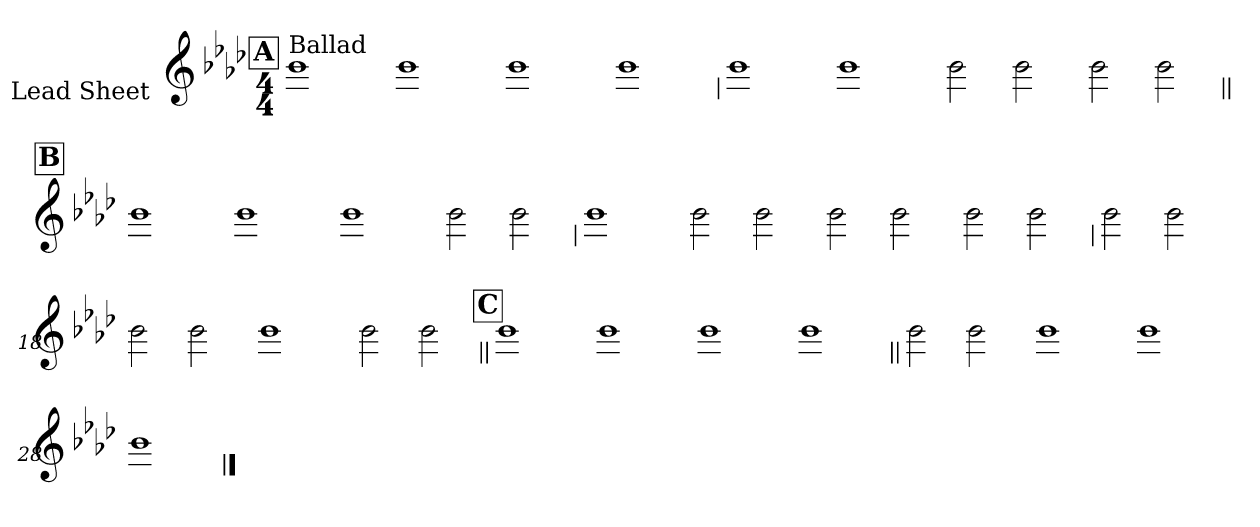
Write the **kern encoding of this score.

**kern
*part1
*staff1
*I"Lead Sheet
*stria0
*clefG2
*k[b-e-a-d-]
*f:
*M4/4
!!LO:REH:place=s1:a:t=A
=1||
!LO:TX:a:t=Ballad
1b-
=2-
1b-
=3-
1b-
=4-
1b-
!!LO:LB:g=z
=5
1b-
=6-
1b-
=7-
2b-
2b-
=8-
2b-
2b-
!!LO:LB:g=z
!!LO:REH:place=s1:a:t=B
=9||
1b-
=10-
1b-
=11-
1b-
=12-
2b-
2b-
!!LO:LB:g=z
=13
1b-
=14-
2b-
2b-
=15-
2b-
2b-
=16-
2b-
2b-
!!LO:LB:g=z
=17
2b-
2b-
=18-
2b-
2b-
=19-
1b-
=20-
2b-
2b-
!!LO:LB:g=z
!!LO:REH:place=s1:a:t=C
=21||
1b-
=22-
1b-
=23-
1b-
=24-
1b-
!!LO:LB:g=z
=25||
2b-
2b-
=26-
1b-
=27-
1b-
=28-
1b-
==
*-
